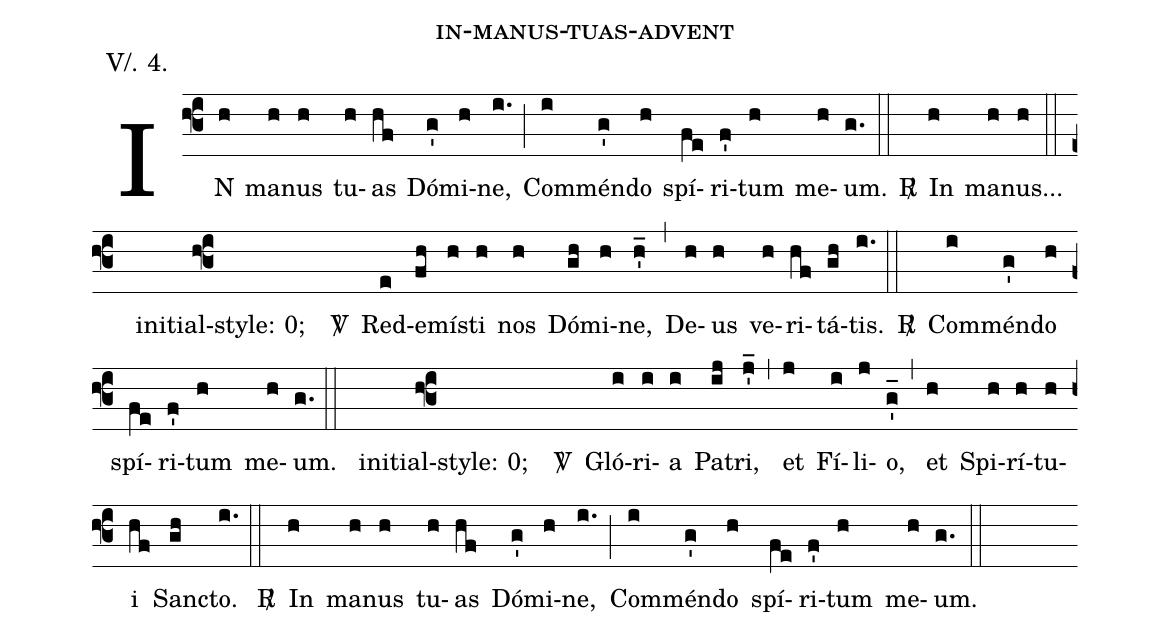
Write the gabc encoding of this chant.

annotation: V/. 4.;
name: in-manus-tuas-advent;
%%
(f3)IN(h) ma(h)nus(h) tu(h)as(hf) Dó(g')mi(h)ne,(i.) (;) Com(i)mén(g')do(h) spí(fe)ri(f')tum(h) me(h)um.(g.) (::)
<v>\Rbar</v>()  In(h) ma(h)nus...(h) (::)

initial-style: 0;
%%
(f3)<v>\Vbar</v>() Red(e)e(fh)mí(h)sti(h) nos(h) Dó(gh)mi(h)ne,(h'_) (,) De(h)us(h) ve(h)ri(hf)tá(gh)tis.(i.) (::)
<v>\Rbar</v>() Com(i)mén(g')do(h) spí(fe)ri(f')tum(h) me(h)um.(g.) (::)

initial-style: 0;
%%
(f3)<v>\Vbar</v>() Gló(i)ri(i)a(i) Pa(ij)tri,(j'_) (,) et(j) Fí(i)li(j)o,(g'_) (,) et(h) Spi(h)rí(h)tu(h)i(hf) San(gh)cto.(i.) (::)
<v>\Rbar</v>() In(h) ma(h)nus(h) tu(h)as(hf) Dó(g')mi(h)ne,(i.) (;) Com(i)mén(g')do(h) spí(fe)ri(f')tum(h) me(h)um.(g.) (::)
